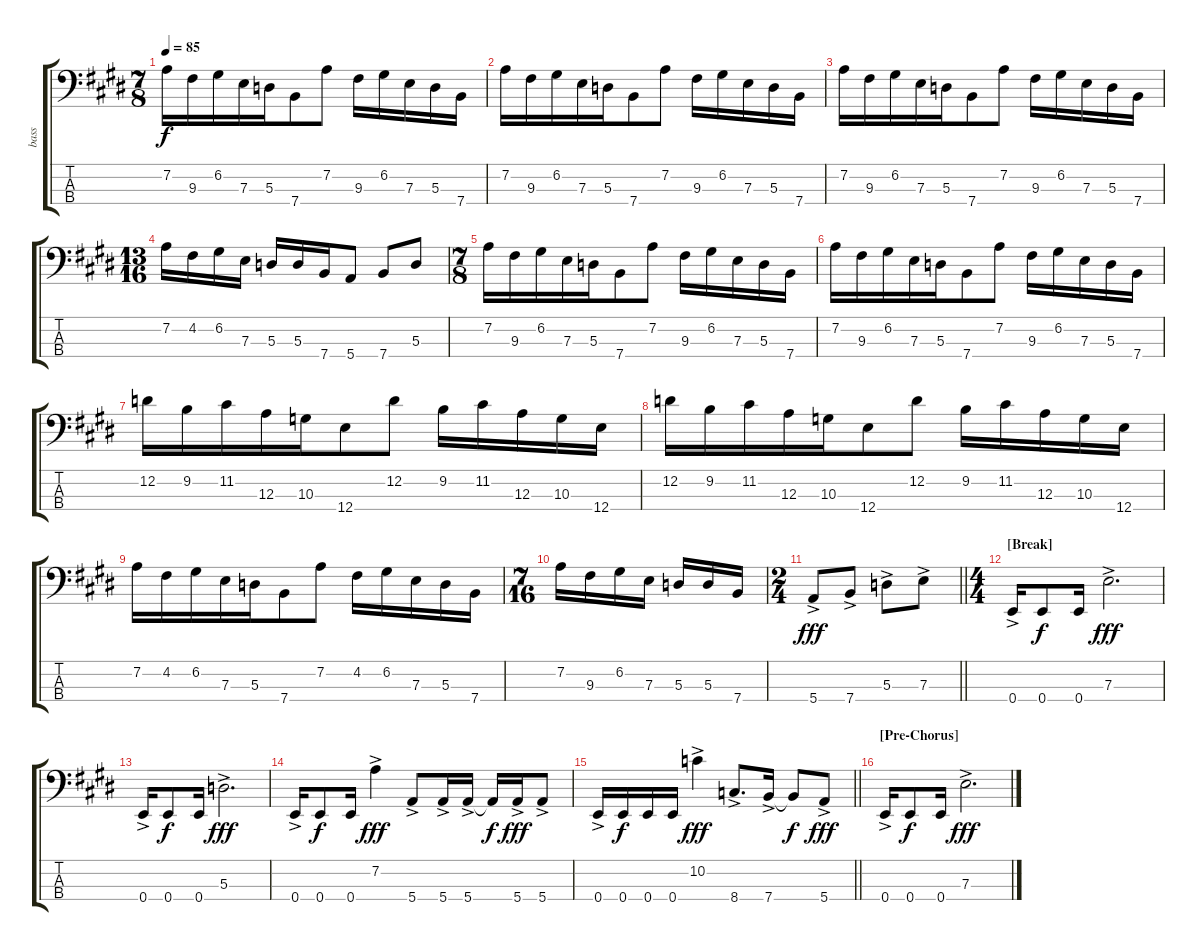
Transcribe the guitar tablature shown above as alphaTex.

\track ("bass" "bass") {instrument electricbassfinger}
\staff {score tabs}
\tuning (G2 D2 A1 E1) {hide}
\ts (7 8)
\tempo 85
\clef f4
\ks e
7.2.16{dy f} 9.3.16 6.2.16 7.3.16 5.3.16 7.4.8 7.2.8 9.3.16 6.2.16 7.3.16 5.3.16 7.4.16 |
7.2.16 9.3.16 6.2.16 7.3.16 5.3.16 7.4.8 7.2.8 9.3.16 6.2.16 7.3.16 5.3.16 7.4.16 |
7.2.16 9.3.16 6.2.16 7.3.16 5.3.16 7.4.8 7.2.8 9.3.16 6.2.16 7.3.16 5.3.16 7.4.16 |
\ts (13 16)
7.2.16 4.2.16 6.2.16 7.3.16 5.3.16 5.3.16 7.4.16 5.4.8 7.4.8 5.3.8 |
\ts (7 8)
7.2.16 9.3.16 6.2.16 7.3.16 5.3.16 7.4.8 7.2.8 9.3.16 6.2.16 7.3.16 5.3.16 7.4.16 |
7.2.16 9.3.16 6.2.16 7.3.16 5.3.16 7.4.8 7.2.8 9.3.16 6.2.16 7.3.16 5.3.16 7.4.16 |
12.2.16 9.2.16 11.2.16 12.3.16 10.3.16 12.4.8 12.2.8 9.2.16 11.2.16 12.3.16 10.3.16 12.4.16 |
12.2.16 9.2.16 11.2.16 12.3.16 10.3.16 12.4.8 12.2.8 9.2.16 11.2.16 12.3.16 10.3.16 12.4.16 |
7.2.16 4.2.16 6.2.16 7.3.16 5.3.16 7.4.8 7.2.8 4.2.16 6.2.16 7.3.16 5.3.16 7.4.16 |
\ts (7 16)
7.2.16 9.3.16 6.2.16 7.3.16 5.3.16 5.3.16 7.4.16 |
\ts (2 4)
\barLineRight lightlight
5.4{ac}.8{dy fff} 7.4{ac}.8 5.3{ac}.8 7.3{ac}.8 |
\ts (4 4)
\section ("" "[Break]")
0.4{ac}.16 0.4.8{dy f} 0.4.16 7.3{ac}.2{d dy fff} |
0.4{ac}.16 0.4.8{dy f} 0.4.16 5.3{ac}.2{d dy fff} |
0.4{ac}.16 0.4.8{dy f} 0.4.16 7.2{ac}.4{dy fff} 5.4{ac}.8 5.4{ac}.16 5.4{ac}.16 5.4{t}.16{dy f} 5.4{ac}.16{dy fff} 5.4{ac}.8 |
\barLineRight lightlight
0.4{ac}.16 0.4.16{dy f} 0.4.16 0.4.16 10.2{ac}.4{dy fff} 8.4{ac}.8{d} 7.4{ac}.16 7.4{t}.8{dy f} 5.4{ac}.8{dy fff} |
\section ("" "[Pre-Chorus]")
0.4{ac}.16 0.4.8{dy f} 0.4.16 7.3{ac}.2{d dy fff}
